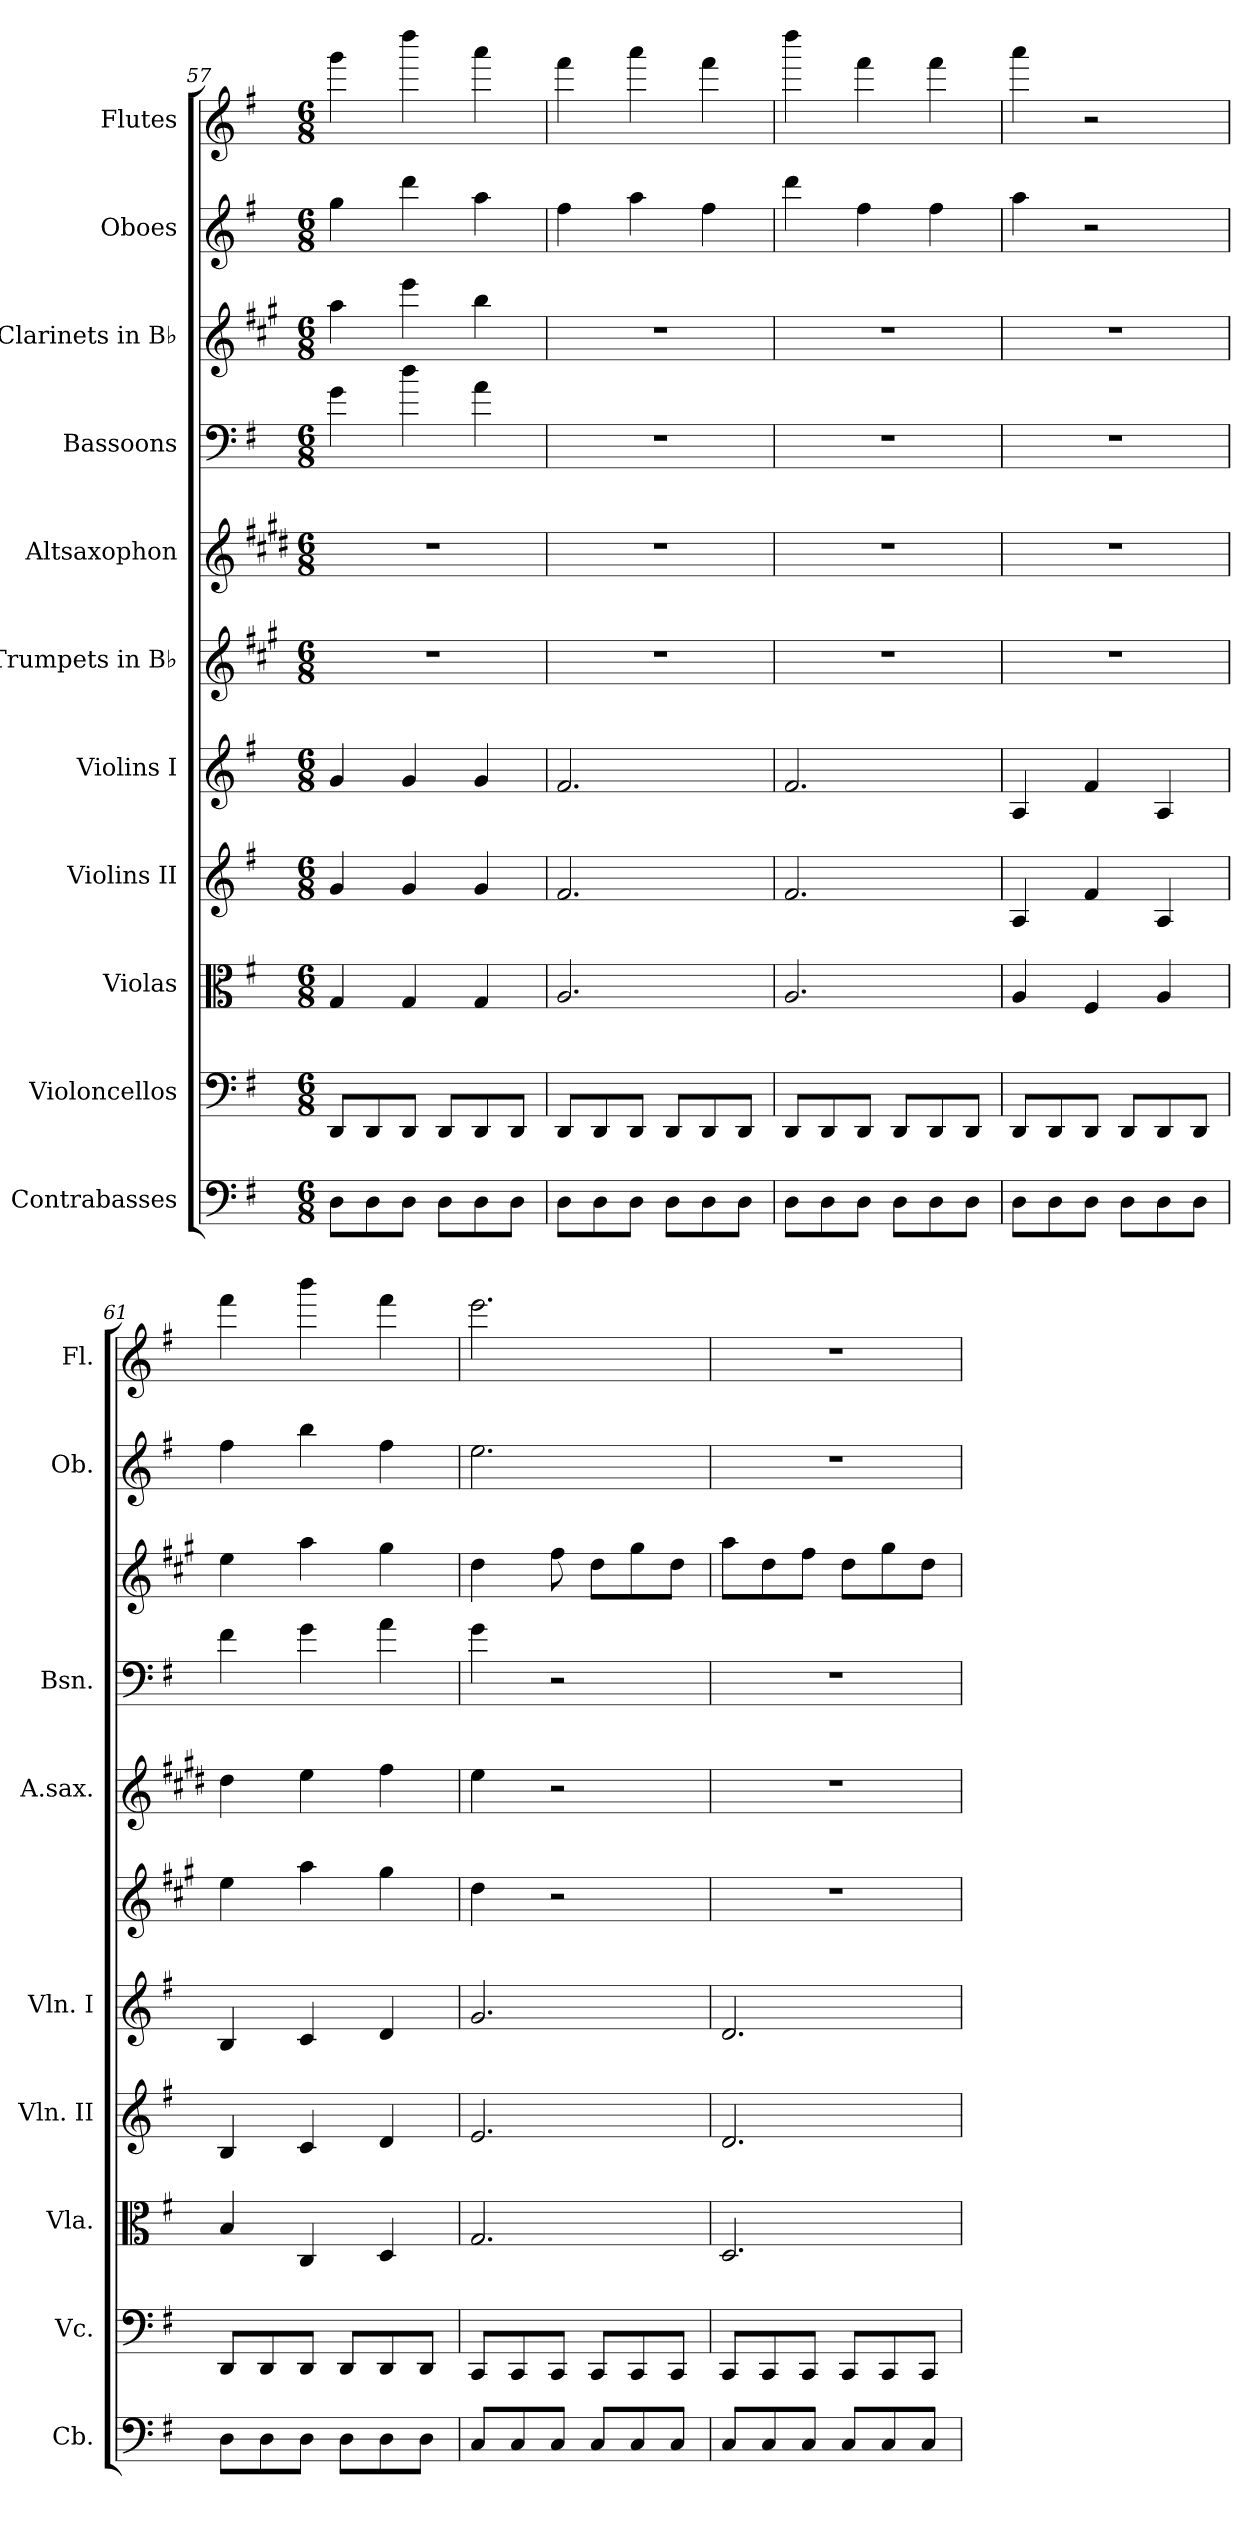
**kern	**kern	**kern	**kern	**kern	**kern	**kern	**kern	**kern	**kern	**kern
*part11	*part10	*part9	*part8	*part7	*part6	*part5	*part4	*part3	*part2	*part1
*staff11	*staff10	*staff9	*staff8	*staff7	*staff6	*staff5	*staff4	*staff3	*staff2	*staff1
*I"Contrabasses	*I"Violoncellos	*I"Violas	*I"Violins II	*I"Violins I	*I"Trumpets in B♭	*I"Altsaxophon	*I"Bassoons	*I"Clarinets in B♭	*I"Oboes	*I"Flutes
*I'Cb.	*I'Vc.	*I'Vla.	*I'Vln. II	*I'Vln. I	*	*I'A.sax.	*I'Bsn.	*	*I'Ob.	*I'Fl.
!!LO:PB:g=z
*clefF4	*clefF4	*clefC3	*clefG2	*clefG2	*clefG2	*clefG2	*clefF4	*clefG2	*clefG2	*clefG2
*ITrd7c12	*	*	*	*	*ITrd1c2	*ITrd5c9	*	*ITrd1c2	*	*
*k[f#]	*k[f#]	*k[f#]	*k[f#]	*k[f#]	*k[f#]	*k[f#]	*k[f#]	*k[f#]	*k[f#]	*k[f#]
*M6/8	*M6/8	*M6/8	*M6/8	*M6/8	*M6/8	*M6/8	*M6/8	*M6/8	*M6/8	*M6/8
=57	=57	=57	=57	=57	=57	=57	=57	=57	=57	=57
8DD\L	8DD/L	4G/	4g/	4g/	2.r	2.r	4g\	4gg\	4gg\	4ggg\
8DD\	8DD/	.	.	.	.	.	.	.	.	.
8DD\J	8DD/J	4G/	4g/	4g/	.	.	4dd\	4ddd\	4ddd\	4dddd\
8DD\L	8DD/L	.	.	.	.	.	.	.	.	.
8DD\	8DD/	4G/	4g/	4g/	.	.	4a\	4aa\	4aa\	4aaa\
8DD\J	8DD/J	.	.	.	.	.	.	.	.	.
=58	=58	=58	=58	=58	=58	=58	=58	=58	=58	=58
8DD\L	8DD/L	2.A/	2.f#/	2.f#/	2.r	2.r	2.r	2.r	4ff#\	4fff#\
8DD\	8DD/	.	.	.	.	.	.	.	.	.
8DD\J	8DD/J	.	.	.	.	.	.	.	4aa\	4aaa\
8DD\L	8DD/L	.	.	.	.	.	.	.	.	.
8DD\	8DD/	.	.	.	.	.	.	.	4ff#\	4fff#\
8DD\J	8DD/J	.	.	.	.	.	.	.	.	.
=59	=59	=59	=59	=59	=59	=59	=59	=59	=59	=59
8DD\L	8DD/L	2.A/	2.f#/	2.f#/	2.r	2.r	2.r	2.r	4ddd\	4dddd\
8DD\	8DD/	.	.	.	.	.	.	.	.	.
8DD\J	8DD/J	.	.	.	.	.	.	.	4ff#\	4fff#\
8DD\L	8DD/L	.	.	.	.	.	.	.	.	.
8DD\	8DD/	.	.	.	.	.	.	.	4ff#\	4fff#\
8DD\J	8DD/J	.	.	.	.	.	.	.	.	.
=60	=60	=60	=60	=60	=60	=60	=60	=60	=60	=60
8DD\L	8DD/L	4A/	4A/	4A/	2.r	2.r	2.r	2.r	4aa\	4aaa\
8DD\	8DD/	.	.	.	.	.	.	.	.	.
8DD\J	8DD/J	4F#/	4f#/	4f#/	.	.	.	.	2r	2r
8DD\L	8DD/L	.	.	.	.	.	.	.	.	.
8DD\	8DD/	4A/	4A/	4A/	.	.	.	.	.	.
8DD\J	8DD/J	.	.	.	.	.	.	.	.	.
=61	=61	=61	=61	=61	=61	=61	=61	=61	=61	=61
8DD\L	8DD/L	4B/	4B/	4B/	4dd\	4f#\	4f#\	4dd\	4ff#\	4fff#\
8DD\	8DD/	.	.	.	.	.	.	.	.	.
8DD\J	8DD/J	4C/	4c/	4c/	4gg\	4g\	4g\	4gg\	4bb\	4bbb\
8DD\L	8DD/L	.	.	.	.	.	.	.	.	.
8DD\	8DD/	4D/	4d/	4d/	4ff#\	4a\	4a\	4ff#\	4ff#\	4fff#\
8DD\J	8DD/J	.	.	.	.	.	.	.	.	.
!!LO:PB:g=z
=62	=62	=62	=62	=62	=62	=62	=62	=62	=62	=62
8CC/L	8CC/L	2.G/	2.e/	2.g/	4cc\	4g\	4g\	4cc\	2.ee\	2.eee\
8CC/	8CC/	.	.	.	.	.	.	.	.	.
8CC/J	8CC/J	.	.	.	2r	2r	2r	8ee\	.	.
8CC/L	8CC/L	.	.	.	.	.	.	8cc\L	.	.
8CC/	8CC/	.	.	.	.	.	.	8ff#\	.	.
8CC/J	8CC/J	.	.	.	.	.	.	8cc\J	.	.
=63	=63	=63	=63	=63	=63	=63	=63	=63	=63	=63
8CC/L	8CC/L	2.D/	2.d/	2.d/	2.r	2.r	2.r	8gg\L	2.r	2.r
8CC/	8CC/	.	.	.	.	.	.	8cc\	.	.
8CC/J	8CC/J	.	.	.	.	.	.	8ee\J	.	.
8CC/L	8CC/L	.	.	.	.	.	.	8cc\L	.	.
8CC/	8CC/	.	.	.	.	.	.	8ff#\	.	.
8CC/J	8CC/J	.	.	.	.	.	.	8cc\J	.	.
=	=	=	=	=	=	=	=	=	=	=
*-	*-	*-	*-	*-	*-	*-	*-	*-	*-	*-
